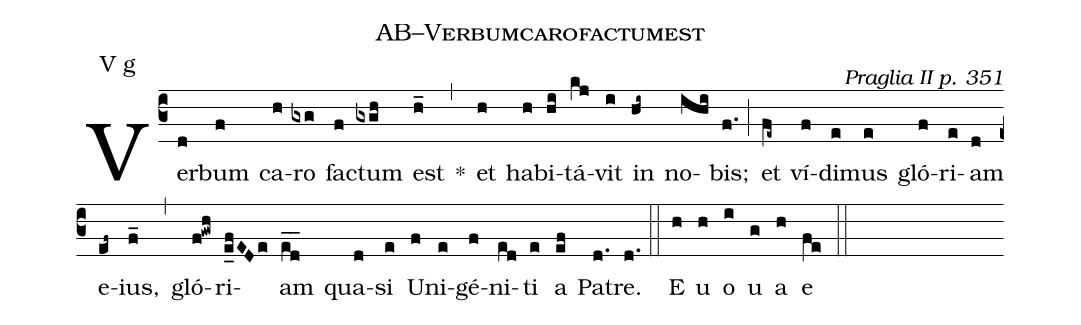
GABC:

name: AB--Verbumcarofactumest;
commentary: Praglia II p. 351;
annotation: V g;
%%
(c3) Ver(d)bum(f) ca(h)ro(gxg) fac(f)tum(gxgh) est(h_) *(,) et(h) ha(h)bi(hi)tá(kj)vit(i) in(hi~) no(ihi)bis;(f.) (;) et(fe~) ví(f)di(e)mus(e) gló(f)ri(e)am(d) e(ef~)ius,(f_) (,) gló(f!gwh)ri(e_fEDe)am(ed__) qua(d)si(e) U(f)ni(e)gé(f)ni(ed)ti(e) a(ef) Pa(d.)tre.(d.) (::) E(h) u(h) o(i) u(g) a(h) e(fe) (::)
